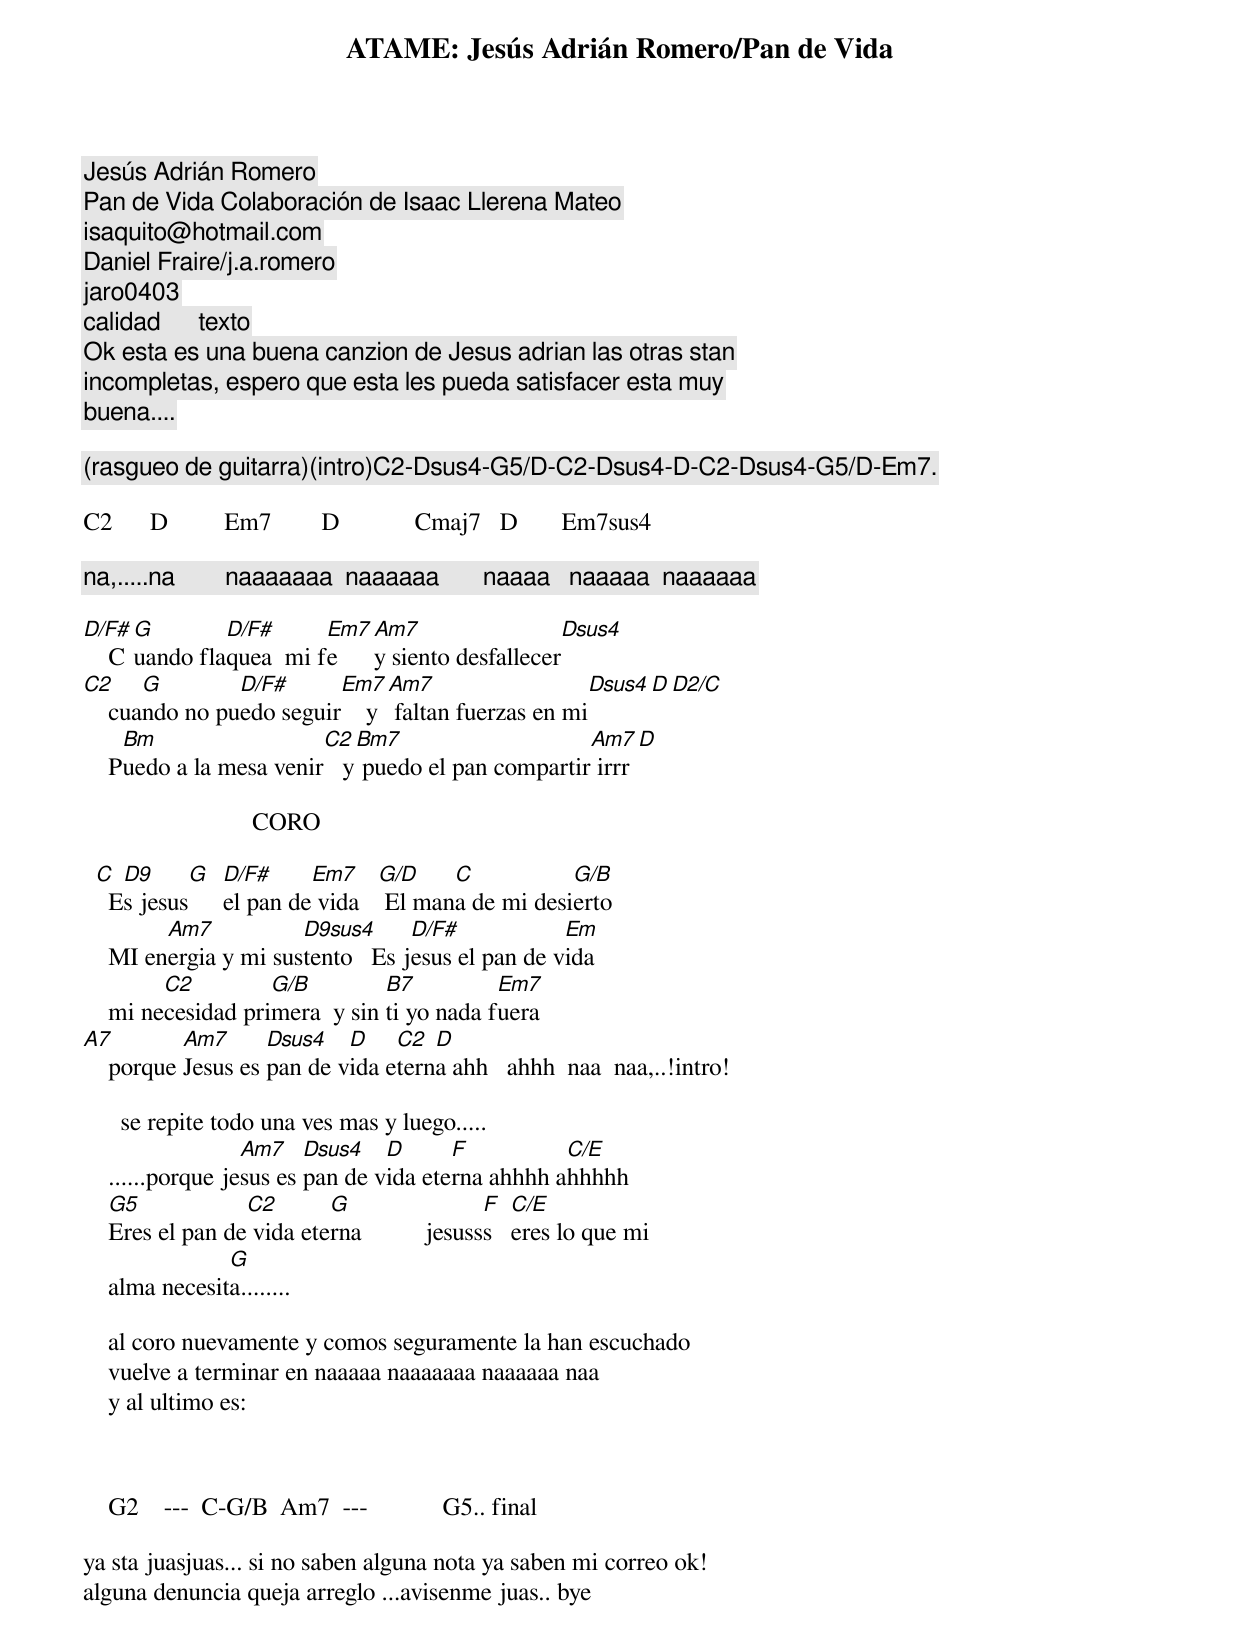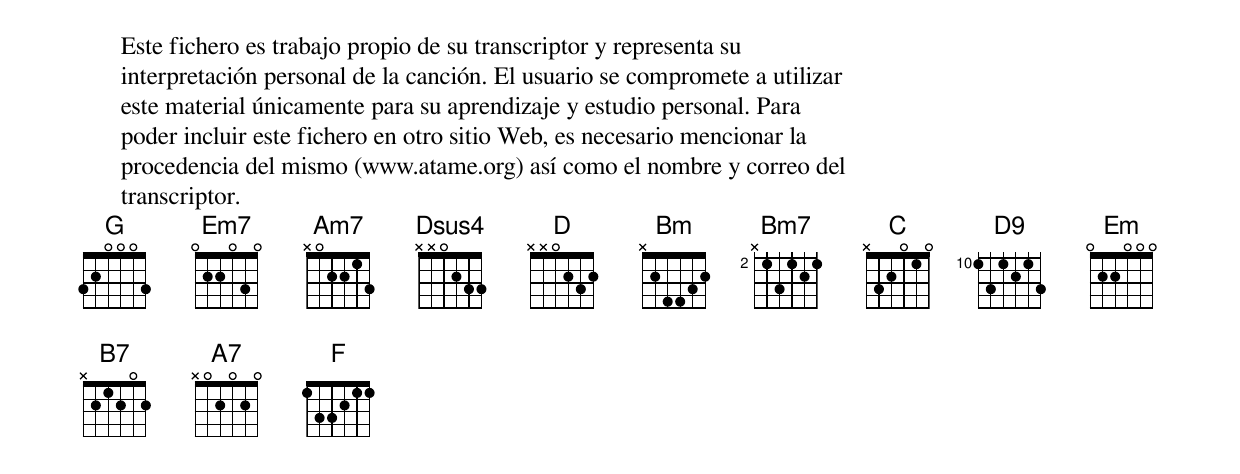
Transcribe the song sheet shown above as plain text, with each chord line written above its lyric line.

ATAME: Jesús Adrián Romero/Pan de Vida

      Jesús Adrián Romero
      Pan de Vida Colaboración de Isaac Llerena Mateo
      isaquito@hotmail.com
      Daniel Fraire/j.a.romero
       jaro0403
      calidad      texto
Ok esta es una buena canzion de Jesus adrian las otras stan
incompletas, espero que esta les pueda satisfacer esta muy
buena....

(rasgueo de guitarra)(intro)C2-Dsus4-G5/D-C2-Dsus4-D-C2-Dsus4-G5/D-Em7.

C2      D         Em7        D            Cmaj7   D       Em7sus4

na,.....na        naaaaaaa  naaaaaa       naaaa   naaaaa  naaaaaa

D/F# G        D/F#      Em7  Am7                 Dsus4
    Cuando flaquea  mi fe    y siento desfallecer
C2     G        D/F#      Em7  Am7                    Dsus4  D  D2/C
    cuando no puedo seguir    y faltan fuerzas en mi
     Bm                  C2  Bm7                    Am7     D
    Puedo a la mesa venir   y puedo el pan compartir irrr

                           CORO

  C  D9     G D/F#     Em7     G/D    C           G/B
    Es jesus  el pan de vida    El mana de mi desierto
         Am7           D9sus4      D/F#            Em
    MI energia y mi sustento   Es jesus el pan de vida
         C2         G/B         B7          Em7
    mi necesidad primera  y sin ti yo nada fuera
A7         Am7      Dsus4   D    C2  D
    porque Jesus es pan de vida eterna ahh   ahhh  naa  naa,..!intro!

      se repite todo una ves mas y luego.....
                   Am7    Dsus4   D      F          C/E
    ......porque jesus es pan de vida eterna ahhhh ahhhhh
    G5            C2       G                  F   C/E
    Eres el pan de vida eterna          jesusss   eres lo que mi
                G
    alma necesita........

    al coro nuevamente y comos seguramente la han escuchado
    vuelve a terminar en naaaaa naaaaaaa naaaaaa naa
    y al ultimo es:



    G2    ---  C-G/B  Am7  ---            G5.. final

ya sta juasjuas... si no saben alguna nota ya saben mi correo ok!
alguna denuncia queja arreglo ...avisenme juas.. bye


      Este fichero es trabajo propio de su transcriptor y representa su
      interpretación personal de la canción. El usuario se compromete a utilizar
      este material únicamente para su aprendizaje y estudio personal. Para
      poder incluir este fichero en otro sitio Web, es necesario mencionar la
      procedencia del mismo (www.atame.org) así como el nombre y correo del
      transcriptor.
